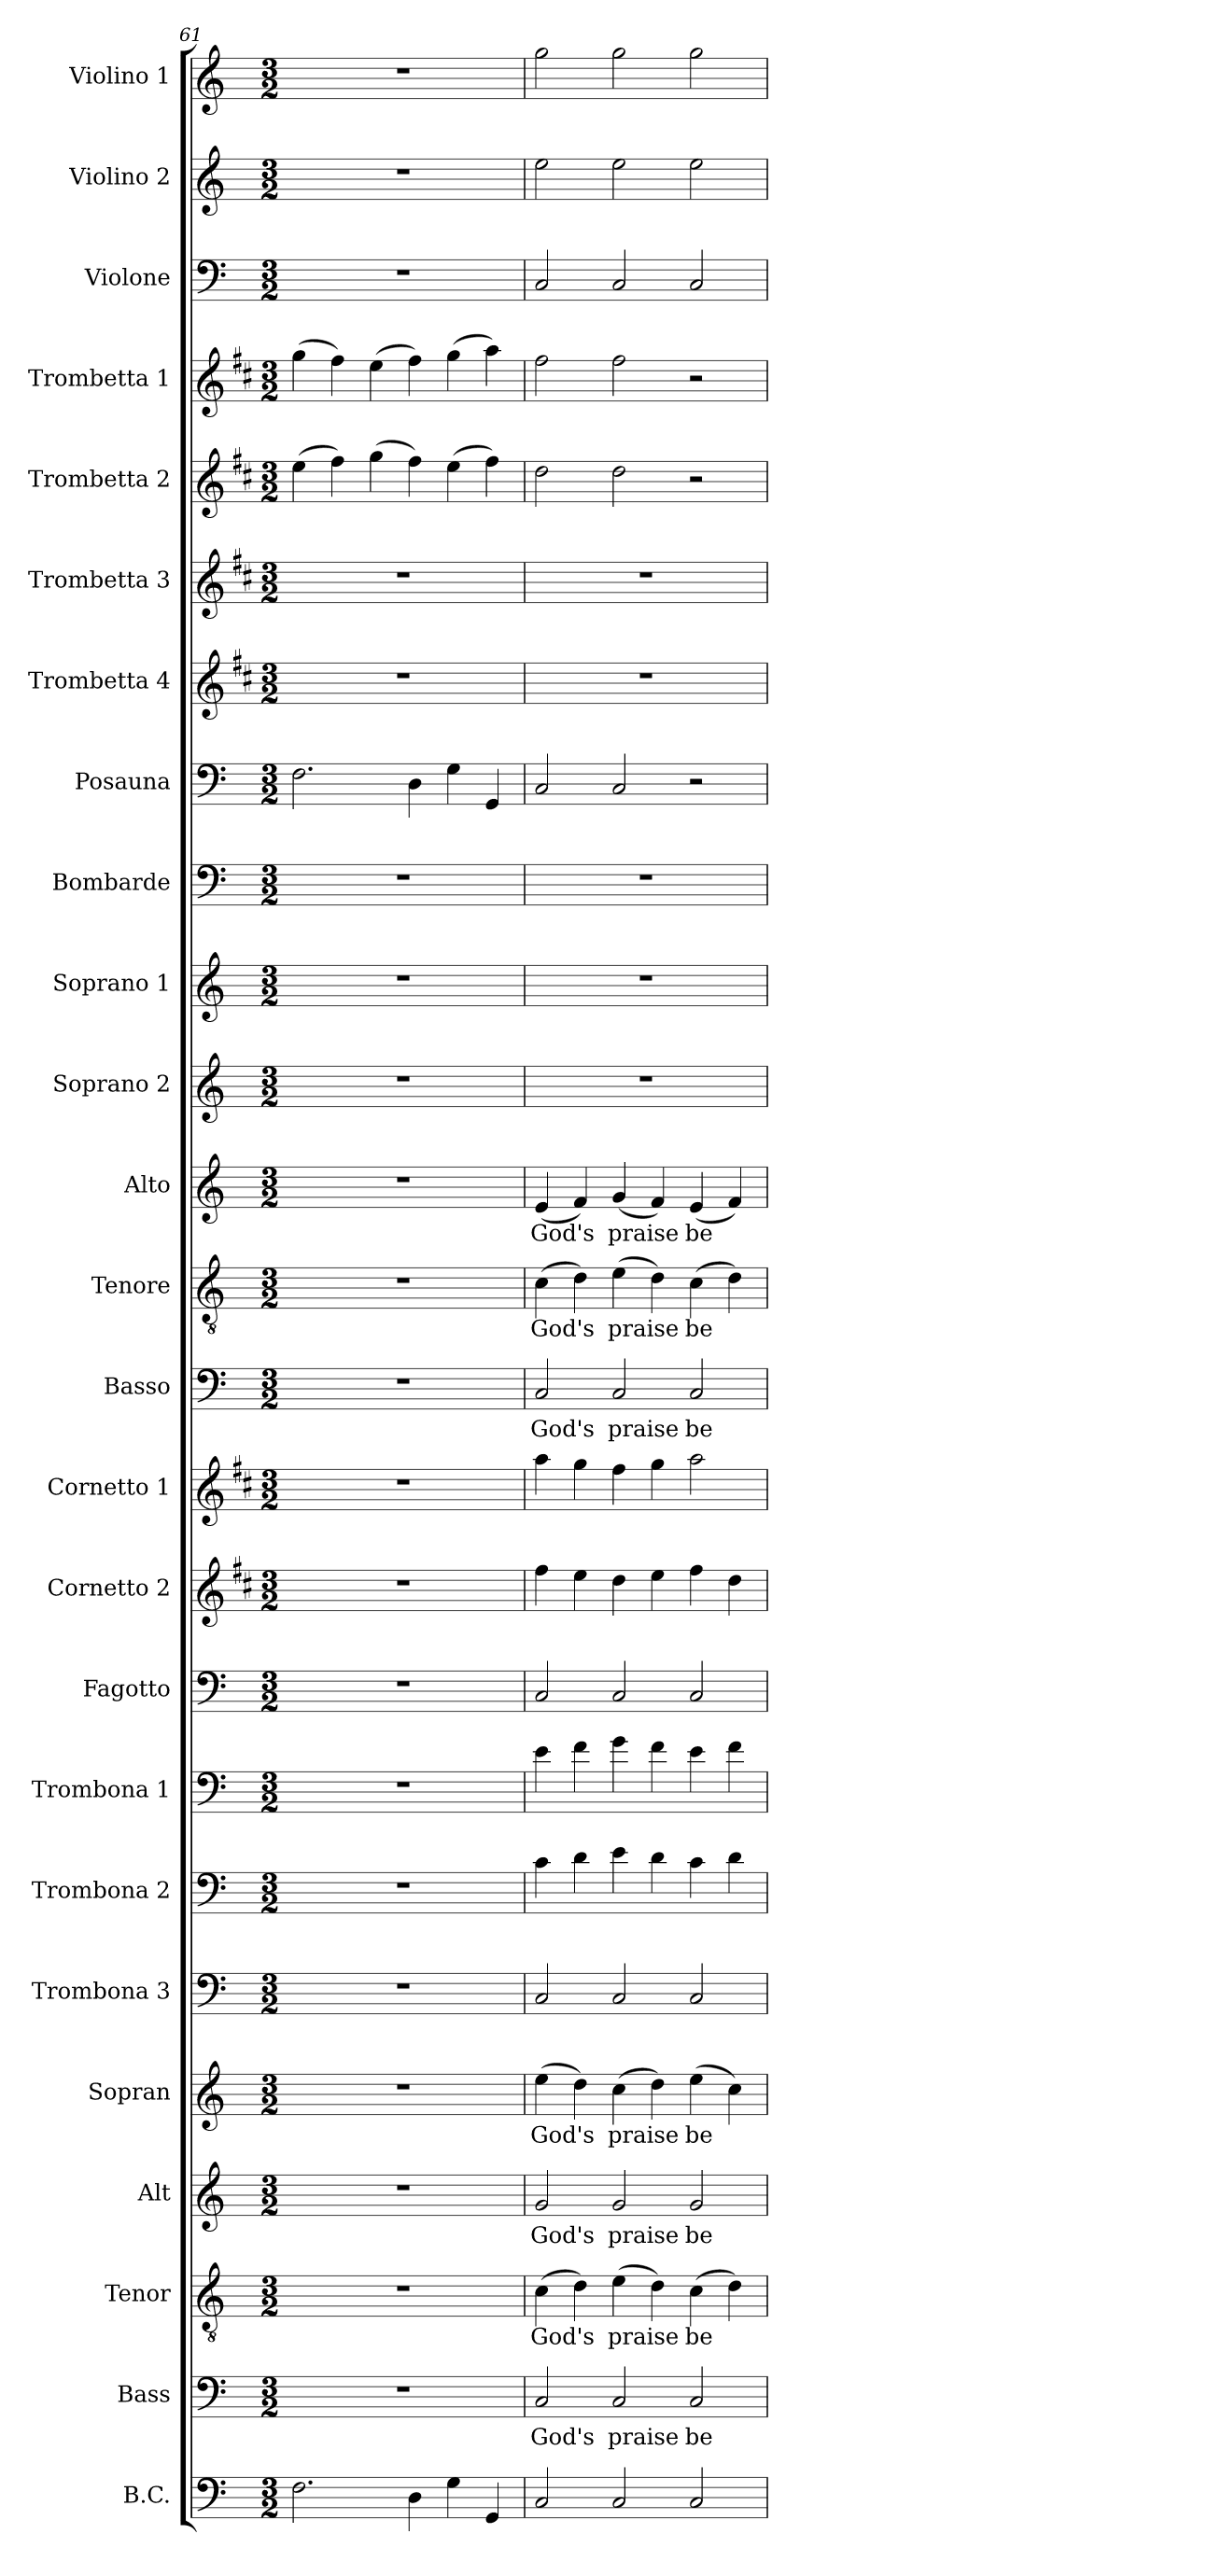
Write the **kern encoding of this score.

**kern	**kern	**text	**kern	**text	**kern	**text	**kern	**text	**kern	**kern	**kern	**kern	**kern	**kern	**kern	**text	**kern	**text	**kern	**text	**kern	**kern	**kern	**kern	**kern	**kern	**kern	**kern	**kern	**kern	**kern
*part25	*part24	*part24	*part23	*part23	*part22	*part22	*part21	*part21	*part20	*part19	*part18	*part17	*part16	*part15	*part14	*part14	*part13	*part13	*part12	*part12	*part11	*part10	*part9	*part8	*part7	*part6	*part5	*part4	*part3	*part2	*part1
*staff25	*staff24	*staff24	*staff23	*staff23	*staff22	*staff22	*staff21	*staff21	*staff20	*staff19	*staff18	*staff17	*staff16	*staff15	*staff14	*staff14	*staff13	*staff13	*staff12	*staff12	*staff11	*staff10	*staff9	*staff8	*staff7	*staff6	*staff5	*staff4	*staff3	*staff2	*staff1
*I"B.C.	*I"Bass	*	*I"Tenor	*	*I"Alt	*	*I"Sopran	*	*I"Trombona 3	*I"Trombona 2	*I"Trombona 1	*I"Fagotto	*I"Cornetto 2	*I"Cornetto 1	*I"Basso	*	*I"Tenore	*	*I"Alto	*	*I"Soprano 2	*I"Soprano 1	*I"Bombarde	*I"Posauna	*I"Trombetta 4	*I"Trombetta 3	*I"Trombetta 2	*I"Trombetta 1	*I"Violone	*I"Violino 2	*I"Violino 1
*I'B.C.	*I'B.	*	*I'T.	*	*I'A.	*	*I'S.	*	*I'Tbn. 2	*I'Tbn. 2	*I'Tbn. 1	*I'Fag.	*I'Cor. 2	*I'Cor. 1	*I'B.	*	*I'T.	*	*I'A.	*	*I'S.	*I'S.	*	*	*	*	*	*	*	*I'Vl. 2	*I'Vl. 1
*clefF4	*clefF4	*	*clefGv2	*	*clefG2	*	*clefG2	*	*clefF4	*clefF4	*clefF4	*clefF4	*clefG2	*clefG2	*clefF4	*	*clefGv2	*	*clefG2	*	*clefG2	*clefG2	*clefF4	*clefF4	*clefG2	*clefG2	*clefG2	*clefG2	*clefF4	*clefG2	*clefG2
*	*	*	*ITrd7c12	*	*	*	*	*	*	*	*	*	*ITrd1c2	*ITrd1c2	*	*	*ITrd7c12	*	*	*	*	*	*	*	*ITrd1c2	*ITrd1c2	*ITrd1c2	*ITrd1c2	*	*	*
*k[]	*k[]	*	*k[]	*	*k[]	*	*k[]	*	*k[]	*k[]	*k[]	*k[]	*k[]	*k[]	*k[]	*	*k[]	*	*k[]	*	*k[]	*k[]	*k[]	*k[]	*k[]	*k[]	*k[]	*k[]	*k[]	*k[]	*k[]
*C:	*C:	*	*C:	*	*C:	*	*C:	*	*C:	*C:	*C:	*C:	*C:	*C:	*C:	*	*C:	*	*C:	*	*C:	*C:	*C:	*C:	*C:	*C:	*C:	*C:	*C:	*C:	*C:
*M3/2	*M3/2	*	*M3/2	*	*M3/2	*	*M3/2	*	*M3/2	*M3/2	*M3/2	*M3/2	*M3/2	*M3/2	*M3/2	*	*M3/2	*	*M3/2	*	*M3/2	*M3/2	*M3/2	*M3/2	*M3/2	*M3/2	*M3/2	*M3/2	*M3/2	*M3/2	*M3/2
=61	=61	=61	=61	=61	=61	=61	=61	=61	=61	=61	=61	=61	=61	=61	=61	=61	=61	=61	=61	=61	=61	=61	=61	=61	=61	=61	=61	=61	=61	=61	=61
!	!LO:N:vis=1	!	!LO:N:vis=1	!	!LO:N:vis=1	!	!LO:N:vis=1	!	!LO:N:vis=1	!LO:N:vis=1	!LO:N:vis=1	!LO:N:vis=1	!LO:N:vis=1	!LO:N:vis=1	!LO:N:vis=1	!	!LO:N:vis=1	!	!LO:N:vis=1	!	!LO:N:vis=1	!LO:N:vis=1	!LO:N:vis=1	!	!LO:N:vis=1	!LO:N:vis=1	!	!	!LO:N:vis=1	!LO:N:vis=1	!LO:N:vis=1
2.Fi\	1.r	.	1.r	.	1.r	.	1.r	.	1.r	1.r	1.r	1.r	1.r	1.r	1.r	.	1.r	.	1.r	.	1.r	1.r	1.r	2.Fi\	1.r	1.r	(4ddi\	(4ffi\	1.r	1.r	1.r
.	.	.	.	.	.	.	.	.	.	.	.	.	.	.	.	.	.	.	.	.	.	.	.	.	.	.	4eei\)	4eei\)	.	.	.
.	.	.	.	.	.	.	.	.	.	.	.	.	.	.	.	.	.	.	.	.	.	.	.	.	.	.	(4ffi\	(4ddi\	.	.	.
4Di\	.	.	.	.	.	.	.	.	.	.	.	.	.	.	.	.	.	.	.	.	.	.	.	4Di\	.	.	4eei\)	4eei\)	.	.	.
4Gi\	.	.	.	.	.	.	.	.	.	.	.	.	.	.	.	.	.	.	.	.	.	.	.	4Gi\	.	.	(4ddi\	(4ffi\	.	.	.
4GGi/	.	.	.	.	.	.	.	.	.	.	.	.	.	.	.	.	.	.	.	.	.	.	.	4GGi/	.	.	4eei\)	4ggi\)	.	.	.
=62	=62	=62	=62	=62	=62	=62	=62	=62	=62	=62	=62	=62	=62	=62	=62	=62	=62	=62	=62	=62	=62	=62	=62	=62	=62	=62	=62	=62	=62	=62	=62
!	!	!LO:LY:b:color=#000000	!	!	!	!	!	!	!	!	!	!	!	!	!	!	!	!	!	!	!	!	!	!	!	!	!	!	!	!	!
!	!	!	!	!LO:LY:b:color=#000000	!	!	!	!	!	!	!	!	!	!	!	!	!	!	!	!	!	!	!	!	!	!	!	!	!	!	!
!	!	!	!	!	!	!LO:LY:b:color=#000000	!	!	!	!	!	!	!	!	!	!	!	!	!	!	!	!	!	!	!	!	!	!	!	!	!
!	!	!	!	!	!	!	!	!LO:LY:b:color=#000000	!	!	!	!	!	!	!	!	!	!	!	!	!	!	!	!	!	!	!	!	!	!	!
!	!	!	!	!	!	!	!	!	!	!	!	!	!	!	!	!LO:LY:b:color=#000000	!	!	!	!	!	!	!	!	!	!	!	!	!	!	!
!	!	!	!	!	!	!	!	!	!	!	!	!	!	!	!	!	!	!LO:LY:b:color=#000000	!	!	!	!	!	!	!	!	!	!	!	!	!
!	!	!	!	!	!	!	!	!	!	!	!	!	!	!	!	!	!	!	!	!LO:LY:b:color=#000000	!LO:N:vis=1	!LO:N:vis=1	!LO:N:vis=1	!	!LO:N:vis=1	!LO:N:vis=1	!	!	!	!	!
2Ci/	2Ci/	God's	(4Ci\	God's	2gi/	God's	(4eei\	God's	2Ci/	4ci\	4ei\	2Ci/	4eei\	4ggi\	2Ci/	God's	(4Ci\	God's	(4ei/	God's	1.r	1.r	1.r	2Ci/	1.r	1.r	2cci\	2eei\	2Ci/	2eei\	2ggi\
.	.	.	4Di\)	.	.	.	4ddi\)	.	.	4di\	4fi\	.	4ddi\	4ffi\	.	.	4Di\)	.	4fi/)	.	.	.	.	.	.	.	.	.	.	.	.
!	!	!LO:LY:b:color=#000000	!	!	!	!	!	!	!	!	!	!	!	!	!	!	!	!	!	!	!	!	!	!	!	!	!	!	!	!	!
!	!	!	!	!LO:LY:b:color=#000000	!	!	!	!	!	!	!	!	!	!	!	!	!	!	!	!	!	!	!	!	!	!	!	!	!	!	!
!	!	!	!	!	!	!LO:LY:b:color=#000000	!	!	!	!	!	!	!	!	!	!	!	!	!	!	!	!	!	!	!	!	!	!	!	!	!
!	!	!	!	!	!	!	!	!LO:LY:b:color=#000000	!	!	!	!	!	!	!	!	!	!	!	!	!	!	!	!	!	!	!	!	!	!	!
!	!	!	!	!	!	!	!	!	!	!	!	!	!	!	!	!LO:LY:b:color=#000000	!	!	!	!	!	!	!	!	!	!	!	!	!	!	!
!	!	!	!	!	!	!	!	!	!	!	!	!	!	!	!	!	!	!LO:LY:b:color=#000000	!	!	!	!	!	!	!	!	!	!	!	!	!
!	!	!	!	!	!	!	!	!	!	!	!	!	!	!	!	!	!	!	!	!LO:LY:b:color=#000000	!	!	!	!	!	!	!	!	!	!	!
2Ci/	2Ci/	praise	(4Ei\	praise	2gi/	praise	(4cci\	praise	2Ci/	4ei\	4gi\	2Ci/	4cci\	4eei\	2Ci/	praise	(4Ei\	praise	(4gi/	praise	.	.	.	2Ci/	.	.	2cci\	2eei\	2Ci/	2eei\	2ggi\
.	.	.	4Di\)	.	.	.	4ddi\)	.	.	4di\	4fi\	.	4ddi\	4ffi\	.	.	4Di\)	.	4fi/)	.	.	.	.	.	.	.	.	.	.	.	.
!	!	!LO:LY:b:color=#000000	!	!	!	!	!	!	!	!	!	!	!	!	!	!	!	!	!	!	!	!	!	!	!	!	!	!	!	!	!
!	!	!	!	!LO:LY:b:color=#000000	!	!	!	!	!	!	!	!	!	!	!	!	!	!	!	!	!	!	!	!	!	!	!	!	!	!	!
!	!	!	!	!	!	!LO:LY:b:color=#000000	!	!	!	!	!	!	!	!	!	!	!	!	!	!	!	!	!	!	!	!	!	!	!	!	!
!	!	!	!	!	!	!	!	!LO:LY:b:color=#000000	!	!	!	!	!	!	!	!	!	!	!	!	!	!	!	!	!	!	!	!	!	!	!
!	!	!	!	!	!	!	!	!	!	!	!	!	!	!	!	!LO:LY:b:color=#000000	!	!	!	!	!	!	!	!	!	!	!	!	!	!	!
!	!	!	!	!	!	!	!	!	!	!	!	!	!	!	!	!	!	!LO:LY:b:color=#000000	!	!	!	!	!	!	!	!	!	!	!	!	!
!	!	!	!	!	!	!	!	!	!	!	!	!	!	!	!	!	!	!	!	!LO:LY:b:color=#000000	!	!	!	!	!	!	!	!	!	!	!
2Ci/	2Ci/	be	(4Ci\	be	2gi/	be	(4eei\	be	2Ci/	4ci\	4ei\	2Ci/	4eei\	2ggi\	2Ci/	be	(4Ci\	be	(4ei/	be	.	.	.	2r	.	.	2r	2r	2Ci/	2eei\	2ggi\
.	.	.	4Di\)	.	.	.	4cci\)	.	.	4di\	4fi\	.	4cci\	.	.	.	4Di\)	.	4fi/)	.	.	.	.	.	.	.	.	.	.	.	.
=	=	=	=	=	=	=	=	=	=	=	=	=	=	=	=	=	=	=	=	=	=	=	=	=	=	=	=	=	=	=	=
*-	*-	*-	*-	*-	*-	*-	*-	*-	*-	*-	*-	*-	*-	*-	*-	*-	*-	*-	*-	*-	*-	*-	*-	*-	*-	*-	*-	*-	*-	*-	*-
